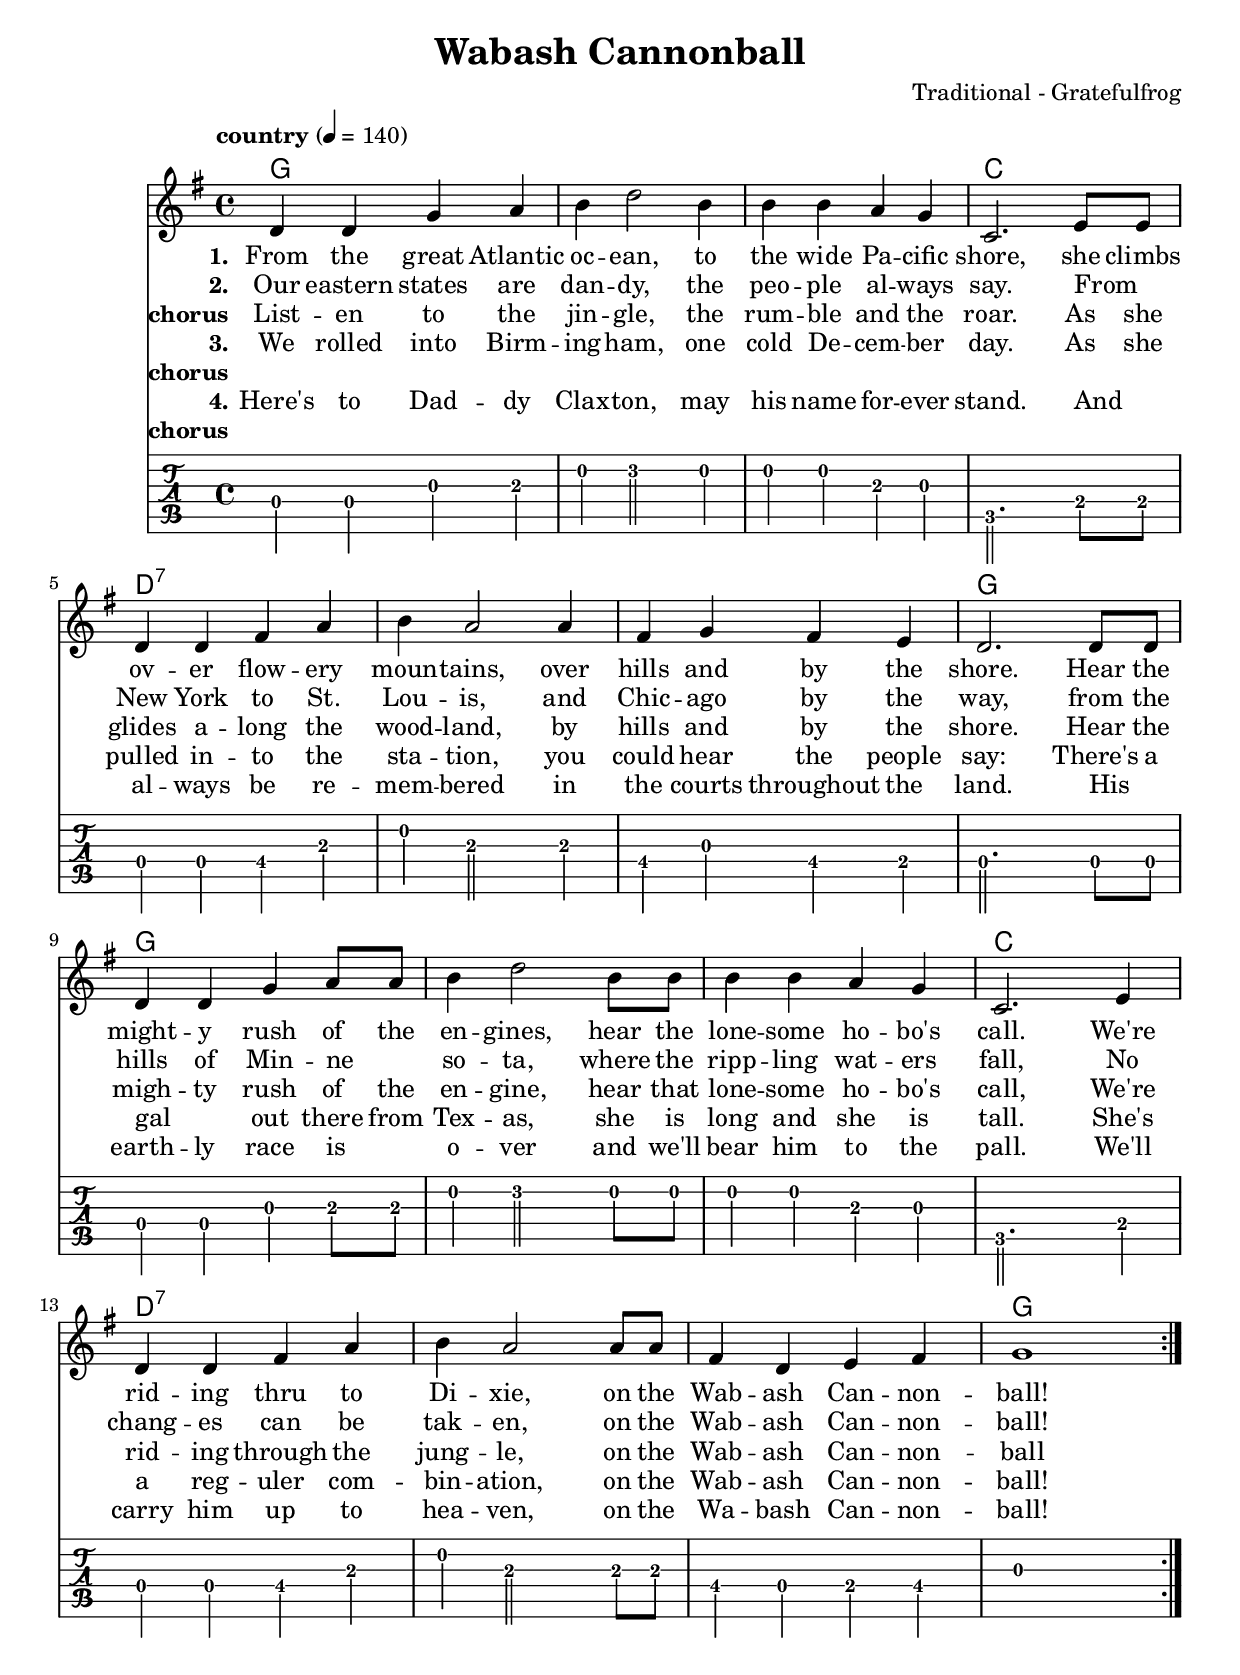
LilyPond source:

\version "2.18.2"

\header {
  title = "Wabash Cannonball"
  composer = "Traditional - Gratefulfrog"
}

#(set-default-paper-size "a4")

\paper{
  ragged-bottom=##t
  %bottom-margin=0\mm
  %page-count = 1
}

chordsI = \chordmode{
  g1 | g | g | c| \break
  }
chordsII = \chordmode{
  d1:7 | d1:7 | d1:7 | g | \break
}

allChords = \chordmode {
  \chordsI 
  \chordsII 
  \chordsI 
  \chordsII 
}
speed = {
  \tempo "country" 4 = 140
}

notesI =  {
  d4 d g a  |
  b d2  b4  |
  b b a g   |
  c,2. e8 e |
}
notesImidi =  {
  d4 d g a  |
  b d'2  b4 |
  b b a g   |
  c2. e8 e  |
}

notesII = {
  d4 d fis a   |
  b a2 a4      |
  fis g fis e  |
  d2. d8 d     |
}
notesIII = {
  d4 d g a8 a  |
  b4 d2 b8 b   |
  b4 b a g     |
  c,2. e4      |
}
notesIIImidi = {
  d4 d g a8 a |
  b4 d'2 b8 b |
  b4 b a g    |
  c2. e4      |
}
notesIV = {
  d4 d fis a   |
  b a2 a8 a    |
  fis4 d e fis |
  g1           |
}
allNotes = {
  \notesI
  \notesII
  \notesIII
  \notesIV
}
allNotesMidi = {
  \notesImidi
  \notesII
  \notesIIImidi
  \notesIV
}

verseI = \lyricmode{
  \set stanza = "1."
    From the great  Atlantic oc -- ean, to the wide Pa -- cific shore,
    she climbs ov -- er flow -- ery moun -- tains, over hills and by the shore.
    Hear the  might -- y rush of the en -- gines, hear the lone -- some ho -- bo's call.
    We're rid -- ing thru to Di -- xie, on the Wab -- ash Can -- non -- ball!
}

verseII = \lyricmode{
  \set stanza = "2."
  Our eastern states are dan -- dy, the peo -- ple al -- ways say.
  From _ New York to St. Lou -- is, and Chic -- ago by the way,
  from the hills of Min -- ne _ so -- ta, where the ripp -- ling wat -- ers fall,  
  No chang -- es can be tak -- en, on the Wab -- ash Can -- non -- ball!
}
chorus = \lyricmode{
  \set stanza = "chorus"
  List -- en to the jin -- gle, the rum -- ble and the roar.
  As she glides a -- long the wood -- land, by hills and by the shore.
  Hear the migh -- ty rush of the en -- gine, hear that lone -- some ho -- bo's call,
  We're rid -- ing through the jung -- le, on the Wab -- ash Can -- non -- ball
}
verseIII = \lyricmode{
  \set stanza = "3."
  We rolled into Birm -- ing -- ham, one cold De -- cem -- ber day.
  As she pulled in -- to the sta -- tion, you could hear the people say:
  There's a gal _ out there from Tex -- as, she is long and she is tall.
  She's a reg -- uler com -- bin -- ation, on the Wab -- ash Can -- non -- ball!
}
chorusNo = \lyricmode{
  \set stanza = "chorus"
  _
}
verseIV = \lyricmode{
  \set stanza = "4."
  Here's to Dad -- dy Clax -- ton, may his name for -- ever stand.
  And _ al -- ways be re -- mem -- bered in the courts throughout the land.
  His _ earth -- ly race is _ o -- ver and we'll bear him to the pall.
  We'll carry him up to hea -- ven, on the Wa -- bash Can -- non -- ball!
}


\score {
  <<
  \new ChordNames {
     \set chordChanges = ##t
     \allChords 
  }
  \new Staff {
    %\set Staff.midiInstrument = #"electric guitar (jazz)"
    %\set Staff.midiInstrument = #"electric guitar (clean)"
    %\set Staff.midiInstrument = #"electric guitar (muted)"
    %\set Staff.midiInstrument = #"overdriven guitar"
    %\set Staff.midiInstrument = #"distorted guitar"
    %\set Staff.midiInstrument = #"acoustic guitar (steel)"
    
    \clef treble
    \override Score.MetronomeMark.padding = #3
    \key g \major
    \speed
    \relative c'
    \repeat volta 7{
      \allNotes
    }
  }
  \addlyrics{ \verseI }
  \addlyrics{ \verseII }
  \addlyrics{ \chorus }
  \addlyrics{ \verseIII }
  \addlyrics{ \chorusNo }
  \addlyrics{ \verseIV }
  \addlyrics{ \chorusNo }
   \new TabStaff  {
      \tabFullNotation
      \stemDown
      \set TabStaff.restrainOpenStrings = ##t
      \relative c
      \allNotes   
    }
  >>
  \layout {}
}
\score {
  <<
  \new Staff {
    \clef treble
    \key g \major
     %\set Staff.midiInstrument = #"electric guitar (jazz)"
      %\set Staff.midiInstrument = #"electric guitar (clean)"
      %\set Staff.midiInstrument = #"electric guitar (muted)"
      %\set Staff.midiInstrument = #"overdriven guitar"
      %\set Staff.midiInstrument = #"distorted guitar"
      \set Staff.midiInstrument = #"acoustic guitar (steel)"
    \speed
    \relative c'
    \unfoldRepeats{
      \repeat volta 7{
        \allNotes
        %\allChords
      }
    }
  }
   \new Staff {
    \clef treble
    \key g \major
     %\set Staff.midiInstrument = #"electric guitar (jazz)"
      %\set Staff.midiInstrument = #"electric guitar (clean)"
      \set Staff.midiInstrument = #"electric guitar (muted)"
      %\set Staff.midiInstrument = #"overdriven guitar"
      %\set Staff.midiInstrument = #"distorted guitar"
      %\set Staff.midiInstrument = #"acoustic guitar (steel)"
    \speed
    \relative c'
    \unfoldRepeats{
      \repeat volta 7{
        %\allNotes
        \allChords
      }
    }
  }
  >>
  %\layout{}
  \midi{}
}